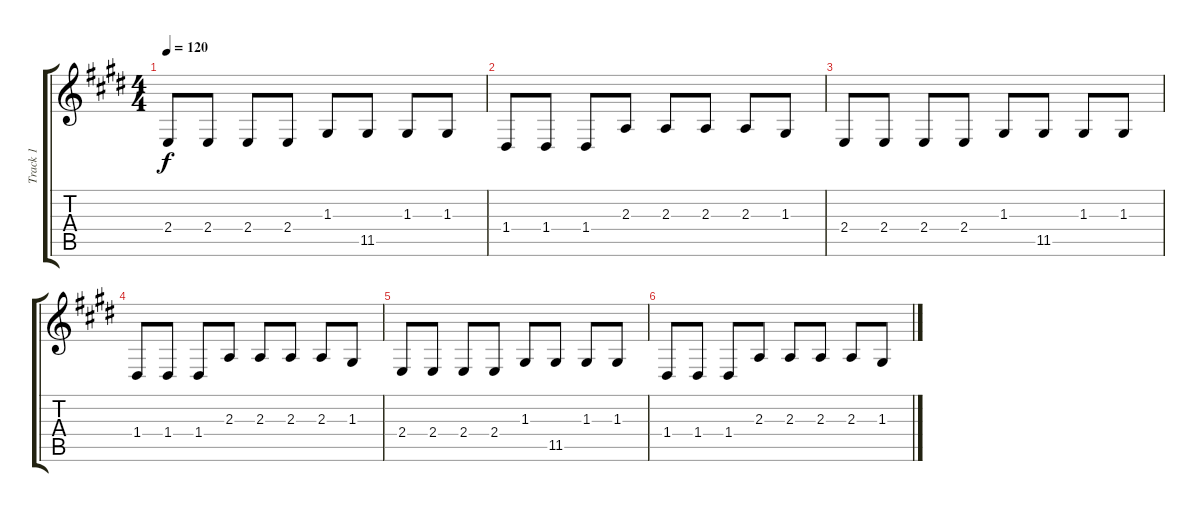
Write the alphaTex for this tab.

\track ("Track 1" "Track 1") {instrument lead2sawtooth}
\staff {score tabs}
\tuning (E4 B3 G3 D3 A2 E2) {hide}
\ts (4 4)
\tempo 120
\clef g2
\ks e
2.4.8{dy f} 2.4.8 2.4.8 2.4.8 1.3.8 11.5.8 1.3.8 1.3.8 |
1.4.8 1.4.8 1.4.8 2.3.8 2.3.8 2.3.8 2.3.8 1.3.8 |
2.4.8{volume 0} 2.4.8 2.4.8 2.4.8 1.3.8 11.5.8 1.3.8 1.3.8 |
1.4.8 1.4.8 1.4.8 2.3.8 2.3.8 2.3.8 2.3.8 1.3.8 |
2.4.8 2.4.8 2.4.8 2.4.8 1.3.8 11.5.8 1.3.8 1.3.8 |
1.4.8 1.4.8 1.4.8 2.3.8 2.3.8 2.3.8 2.3.8 1.3.8
